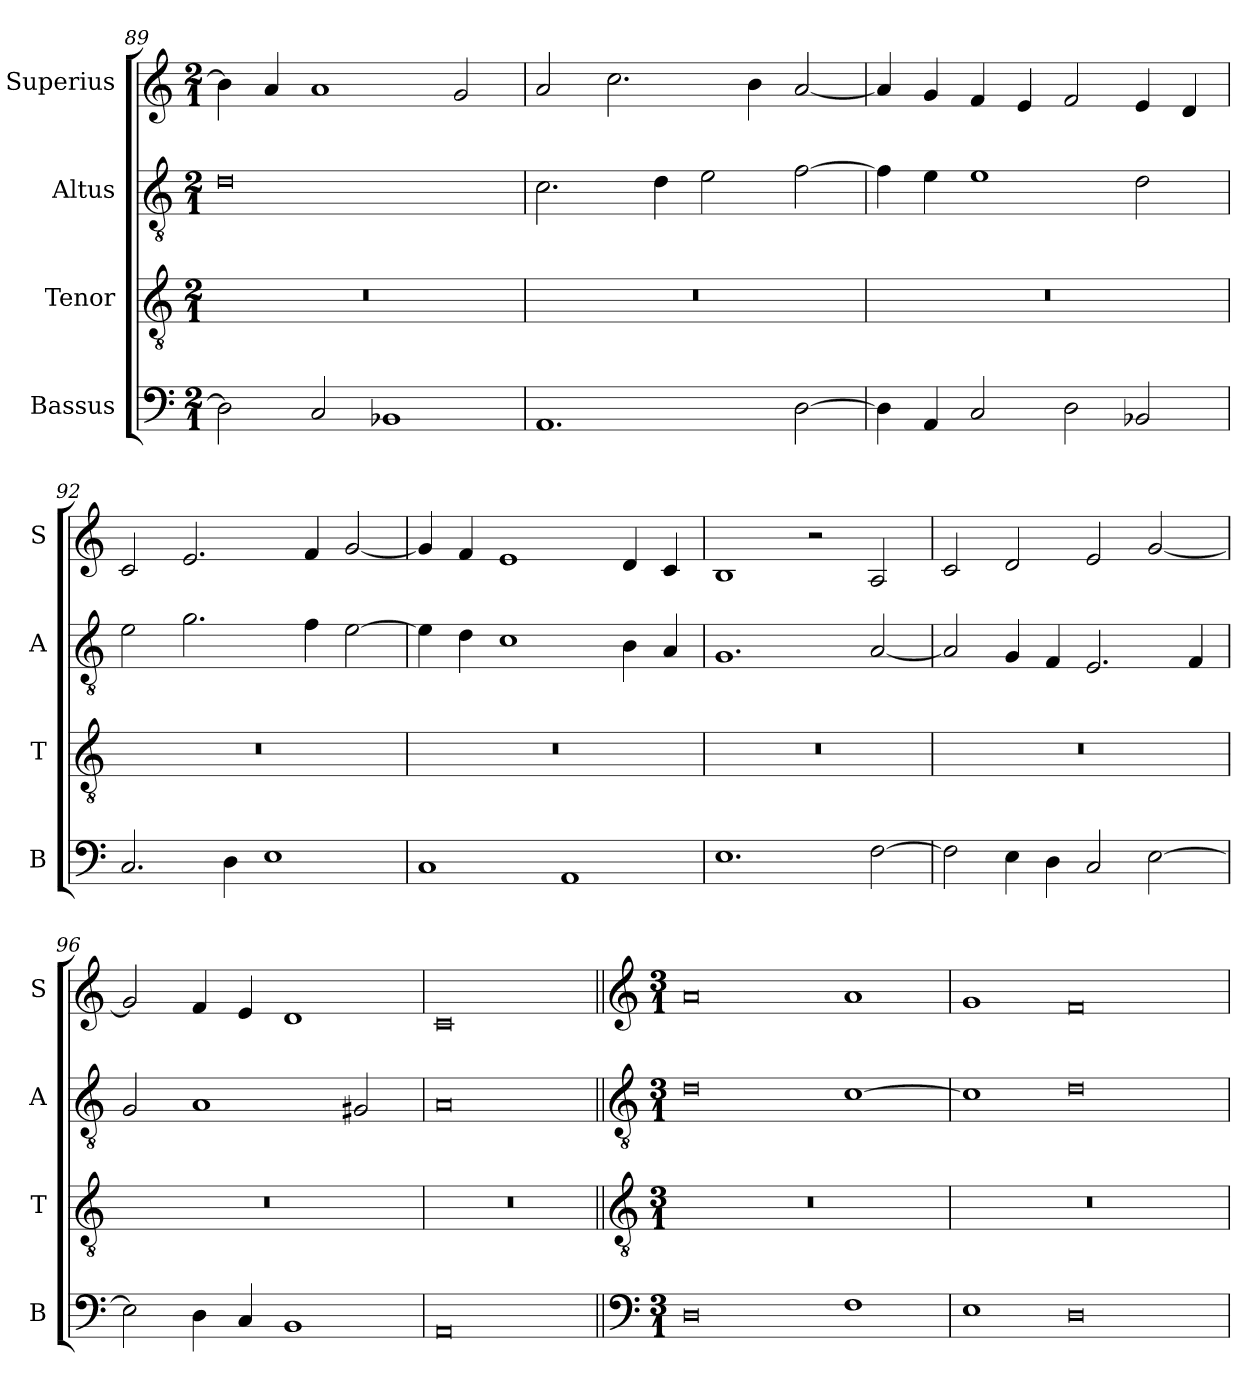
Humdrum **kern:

**kern	**kern	**kern	**kern
*part4	*part3	*part2	*part1
*staff4	*staff3	*staff2	*staff1
*I"Bassus	*I"Tenor	*I"Altus	*I"Superius
*I'B	*I'T	*I'A	*I'S
*clefF4	*clefGv2	*clefGv2	*clefG2
*k[]	*k[]	*k[]	*k[]
*M2/1	*M2/1	*M2/1	*M2/1
=89	=89	=89	=89
2D\]	0r	0d	4b-\]
.	.	.	4a/
2C/	.	.	1a
1BB-X	.	.	.
.	.	.	2g/
=90	=90	=90	=90
1.AA	0r	2.c\	2a/
.	.	.	2.cc\
.	.	4d\	.
.	.	2e\	.
.	.	.	4b\
[2D\	.	[2f\	[2a/
=91	=91	=91	=91
4D\]	0r	4f\]	4a/]
4AA/	.	4e\	4g/
2C/	.	1e	4f/
.	.	.	4e/
2D\	.	.	2f/
2BB-X/	.	2d\	4e/
.	.	.	4d/
=92	=92	=92	=92
2.C/	0r	2e\	2c/
.	.	2.g\	2.e/
4D\	.	.	.
1E	.	.	.
.	.	4f\	4f/
.	.	[2e\	[2g/
=93	=93	=93	=93
1C	0r	4e\]	4g/]
.	.	4d\	4f/
.	.	1c	1e
1AA	.	.	.
.	.	4B\	4d/
.	.	4A/	4c/
=94	=94	=94	=94
1.E	0r	1.G	1B
.	.	.	2r
[2F\	.	[2A/	2A/
=95	=95	=95	=95
2F\]	0r	2A/]	2c/
4E\	.	4G/	2d/
4D\	.	4F/	.
2C/	.	2.E/	2e/
[2E\	.	.	[2g/
.	.	4F/	.
=96	=96	=96	=96
2E\]	0r	2G/	2g/]
4D\	.	1A	4f/
4C/	.	.	4e/
1BB	.	.	1d
.	.	2G#X/	.
=97	=97	=97	=97
0AA	0r	0A	0c
!!LO:LB:g=z
=98||	=98||	=98||	=98||
*clefF4	*clefGv2	*clefGv2	*clefG2
*k[]	*k[]	*k[]	*k[]
*M3/1	*M3/1	*M3/1	*M3/1
0D	0.r	0d	0a
1F	.	[1c	1a
=99	=99	=99	=99
1E	0.r	1c]	1g
0D	.	0d	0f
=	=	=	=
*-	*-	*-	*-
